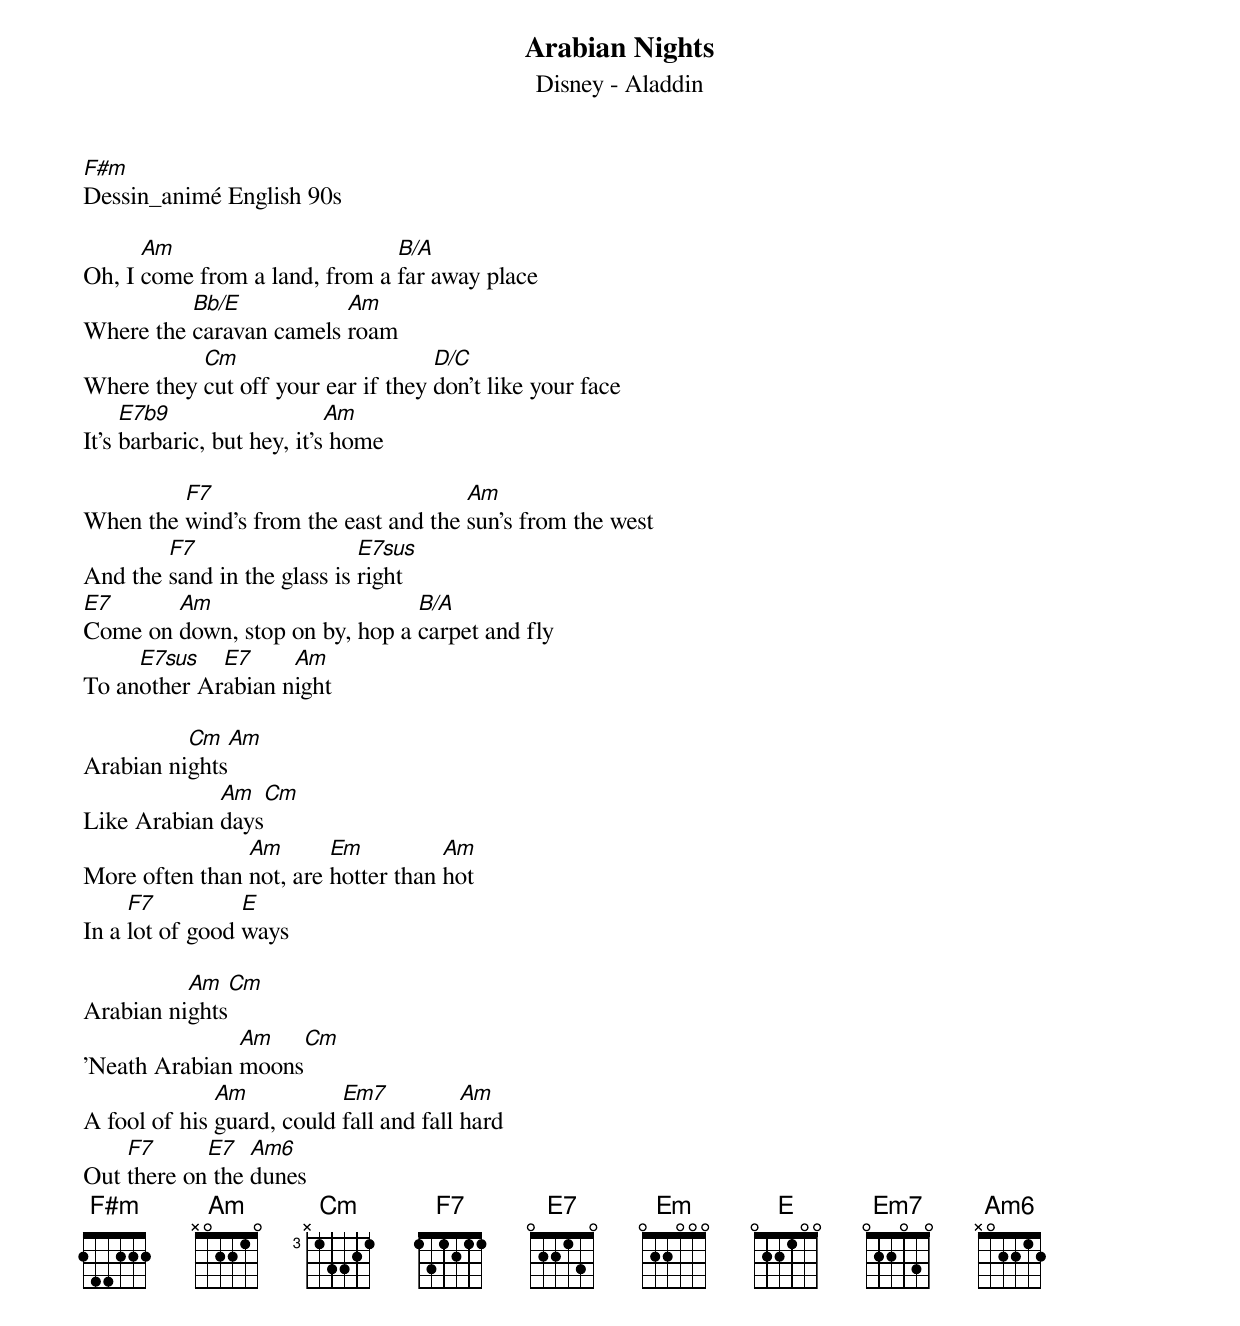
Arabian Nights
Disney - Aladdin
F#m
Dessin_animé English 90s

      Am                       B/A
Oh, I come from a land, from a far away place
          Bb/E           Am
Where the caravan camels roam
           Cm                       D/C
Where they cut off your ear if they don't like your face
     E7b9                   Am
It's barbaric, but hey, it's home

         F7                           Am
When the wind's from the east and the sun's from the west
        F7                   E7sus
And the sand in the glass is right
E7      Am                      B/A
Come on down, stop on by, hop a carpet and fly
     E7sus   E7     Am
To another Arabian night

          Cm       Am
Arabian nights
             Am       Cm
Like Arabian days
                Am       Em          Am
More often than not, are hotter than hot
     F7          E
In a lot of good ways

          Am        Cm
Arabian nights
               Am       Cm
'Neath Arabian moons
              Am           Em7           Am
A fool of his guard, could fall and fall hard
    F7      E7   Am6
Out there on the dunes
